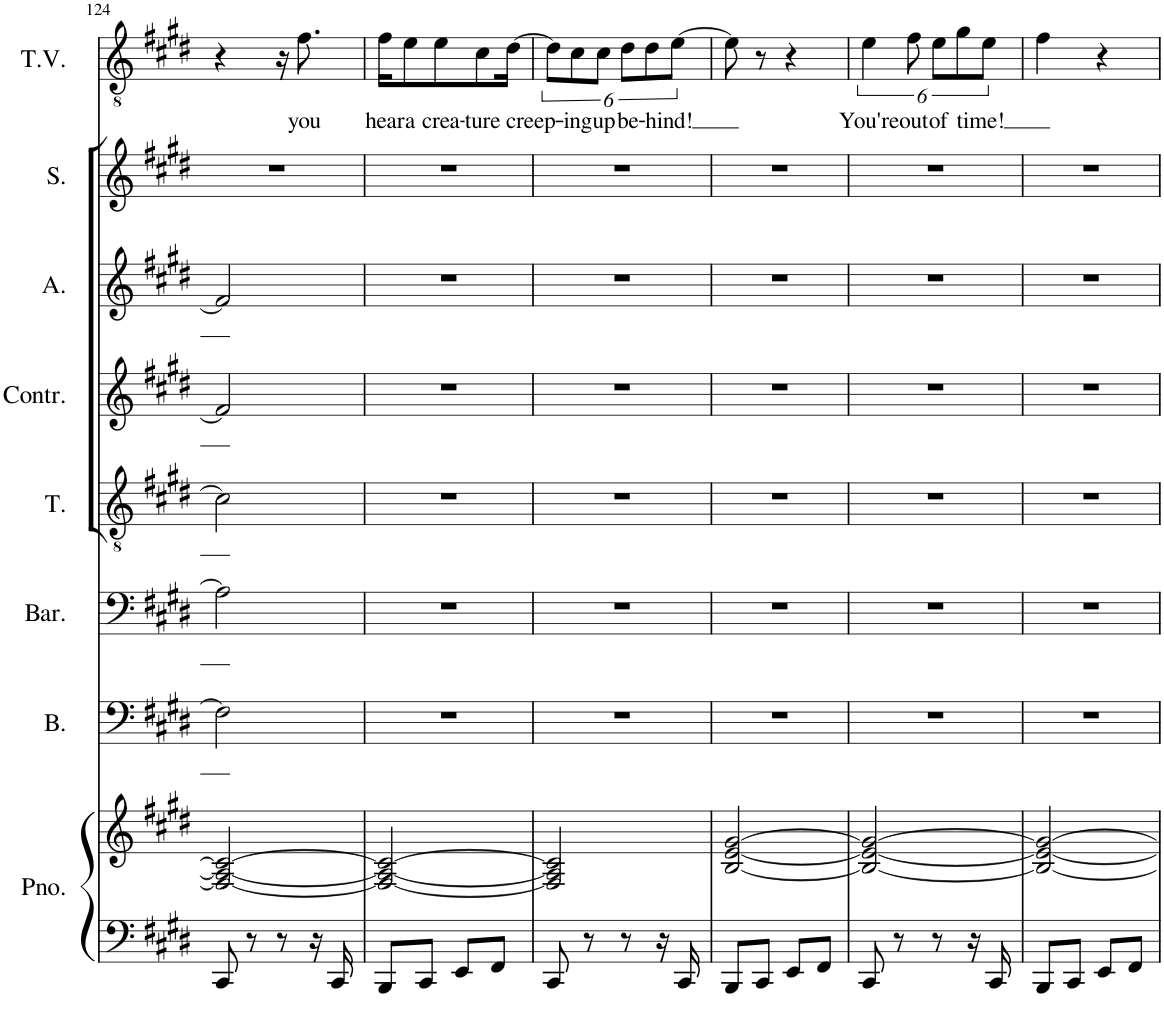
**kern	**kern	**kern	**kern	**kern	**kern	**kern	**kern	**kern	**text
*part8	*part8	*part7	*part6	*part5	*part4	*part3	*part2	*part1	*part1
*staff9	*staff8	*staff7	*staff6	*staff5	*staff4	*staff3	*staff2	*staff1	*staff1
*I"Piano	*	*I"Bass	*I"Baritone	*I"Tenor	*I"Contralto	*I"Alto	*I"Soprano	*I"Tenor Voice	*
*I'Pno.	*	*I'B.	*I'Bar.	*I'T.	*I'Contr.	*I'A.	*I'S.	*I'T.V.	*
!!LO:PB:g=z
*clefF4	*clefG2	*clefF4	*clefF4	*clefGv2	*clefG2	*clefG2	*clefG2	*clefGv2	*
*k[f#c#g#d#]	*k[f#c#g#d#]	*k[f#c#g#d#]	*k[f#c#g#d#]	*k[f#c#g#d#]	*k[f#c#g#d#]	*k[f#c#g#d#]	*k[f#c#g#d#]	*k[f#c#g#d#]	*
*M2/4	*M2/4	*M2/4	*M2/4	*M2/4	*M2/4	*M2/4	*M2/4	*M2/4	*
=124	=124	=124	=124	=124	=124	=124	=124	=124	=124
8CC#/	2F#/_ 2A#/_ 2c#/_	2F#\]	2A#\]	2c#\]	2f#/]	2f#/]	2r	4r	.
8r	.	.	.	.	.	.	.	.	.
8r	.	.	.	.	.	.	.	16r	.
!	!	!	!	!	!	!	!	!	!LO:LY:b
.	.	.	.	.	.	.	.	8.f#\	you
16r	.	.	.	.	.	.	.	.	.
16CC#/	.	.	.	.	.	.	.	.	.
=125	=125	=125	=125	=125	=125	=125	=125	=125	=125
!	!	!	!	!	!	!	!	!	!LO:LY:b
8BBB/L	2F#/_ 2A#/_ 2c#/_	2r	2r	2r	2r	2r	2r	16f#\KL	hear
!	!	!	!	!	!	!	!	!	!LO:LY:b
.	.	.	.	.	.	.	.	8e\	a
8CC#/J	.	.	.	.	.	.	.	.	.
!	!	!	!	!	!	!	!	!	!LO:LY:b
.	.	.	.	.	.	.	.	8e\	crea-
8EE/L	.	.	.	.	.	.	.	.	.
!	!	!	!	!	!	!	!	!	!LO:LY:b
.	.	.	.	.	.	.	.	8c#\	-ture
8FF#/J	.	.	.	.	.	.	.	.	.
!	!	!	!	!	!	!	!	!	!LO:LY:b
.	.	.	.	.	.	.	.	[16d#\Jk	creep-
=126	=126	=126	=126	=126	=126	=126	=126	=126	=126
8CC#/	2F#/] 2A#/] 2c#/]	2r	2r	2r	2r	2r	2r	12d#\L]	.
!	!	!	!	!	!	!	!	!	!LO:LY:b
.	.	.	.	.	.	.	.	12c#\	-ing
8r	.	.	.	.	.	.	.	.	.
!	!	!	!	!	!	!	!	!	!LO:LY:b
.	.	.	.	.	.	.	.	12c#\J	up
!	!	!	!	!	!	!	!	!	!LO:LY:b
8r	.	.	.	.	.	.	.	12d#\L	be-
!	!	!	!	!	!	!	!	!	!LO:LY:b
.	.	.	.	.	.	.	.	12d#\	-hind!
16r	.	.	.	.	.	.	.	.	.
.	.	.	.	.	.	.	.	[12e\J	.
16CC#/	.	.	.	.	.	.	.	.	.
=127	=127	=127	=127	=127	=127	=127	=127	=127	=127
8BBB/L	[2B/ [2e/ [2g#/	2r	2r	2r	2r	2r	2r	8e\]	.
8CC#/J	.	.	.	.	.	.	.	8r	.
8EE/L	.	.	.	.	.	.	.	4r	.
8FF#/J	.	.	.	.	.	.	.	.	.
=128	=128	=128	=128	=128	=128	=128	=128	=128	=128
!	!	!	!	!	!	!	!	!	!LO:LY:b
8CC#/	2B/_ 2e/_ 2g#/_	2r	2r	2r	2r	2r	2r	6e\	You're
8r	.	.	.	.	.	.	.	.	.
!	!	!	!	!	!	!	!	!	!LO:LY:b
.	.	.	.	.	.	.	.	12f#\	out
!	!	!	!	!	!	!	!	!	!LO:LY:b
8r	.	.	.	.	.	.	.	12e\L	of
!	!	!	!	!	!	!	!	!	!LO:LY:b
.	.	.	.	.	.	.	.	12g#\	time!
16r	.	.	.	.	.	.	.	.	.
.	.	.	.	.	.	.	.	12e\J	.
16CC#/	.	.	.	.	.	.	.	.	.
=129	=129	=129	=129	=129	=129	=129	=129	=129	=129
8BBB/L	2B/_ 2e/_ 2g#/_	2r	2r	2r	2r	2r	2r	4f#\	.
8CC#/J	.	.	.	.	.	.	.	.	.
8EE/L	.	.	.	.	.	.	.	4r	.
8FF#/J	.	.	.	.	.	.	.	.	.
=	=	=	=	=	=	=	=	=	=
*-	*-	*-	*-	*-	*-	*-	*-	*-	*-
